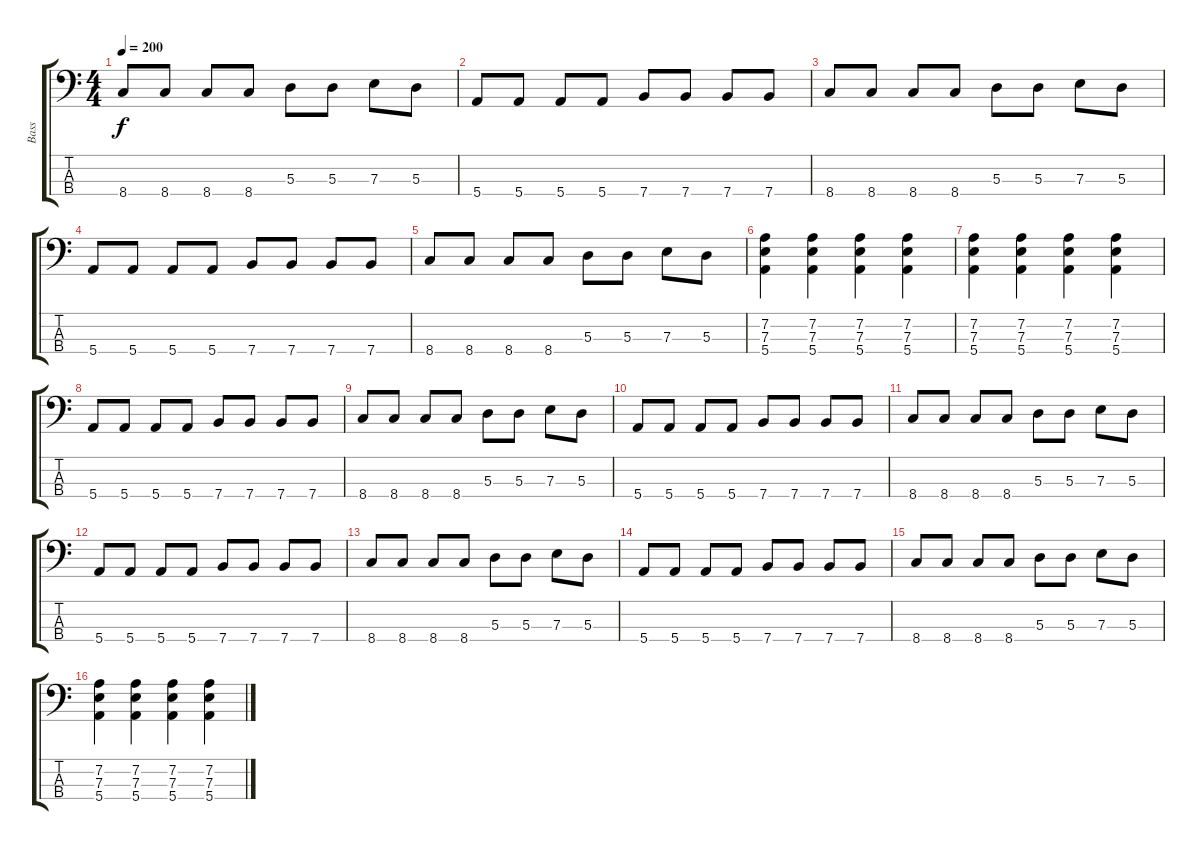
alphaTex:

\track ("Bass " "Bass ") {instrument electricbassfinger}
\staff {score tabs}
\tuning (G2 D2 A1 E1) {hide}
\ts (4 4)
\tempo 200
\clef f4
\ks c
8.4.8{dy f} 8.4.8 8.4.8 8.4.8 5.3.8 5.3.8 7.3.8 5.3.8 |
5.4.8 5.4.8 5.4.8 5.4.8 7.4.8 7.4.8 7.4.8 7.4.8 |
8.4.8 8.4.8 8.4.8 8.4.8 5.3.8 5.3.8 7.3.8 5.3.8 |
5.4.8 5.4.8 5.4.8 5.4.8 7.4.8 7.4.8 7.4.8 7.4.8 |
8.4.8 8.4.8 8.4.8 8.4.8 5.3.8 5.3.8 7.3.8 5.3.8 |
(7.2 7.3 5.4).4 (7.2 7.3 5.4).4 (7.2 7.3 5.4).4 (7.2 7.3 5.4).4 |
(7.2 7.3 5.4).4 (7.2 7.3 5.4).4 (7.2 7.3 5.4).4 (7.2 7.3 5.4).4 |
5.4.8 5.4.8 5.4.8 5.4.8 7.4.8 7.4.8 7.4.8 7.4.8 |
8.4.8 8.4.8 8.4.8 8.4.8 5.3.8 5.3.8 7.3.8 5.3.8 |
5.4.8 5.4.8 5.4.8 5.4.8 7.4.8 7.4.8 7.4.8 7.4.8 |
8.4.8 8.4.8 8.4.8 8.4.8 5.3.8 5.3.8 7.3.8 5.3.8 |
5.4.8 5.4.8 5.4.8 5.4.8 7.4.8 7.4.8 7.4.8 7.4.8 |
8.4.8 8.4.8 8.4.8 8.4.8 5.3.8 5.3.8 7.3.8 5.3.8 |
5.4.8 5.4.8 5.4.8 5.4.8 7.4.8 7.4.8 7.4.8 7.4.8 |
8.4.8 8.4.8 8.4.8 8.4.8 5.3.8 5.3.8 7.3.8 5.3.8 |
(7.2 7.3 5.4).4 (7.2 7.3 5.4).4 (7.2 7.3 5.4).4 (7.2 7.3 5.4).4
